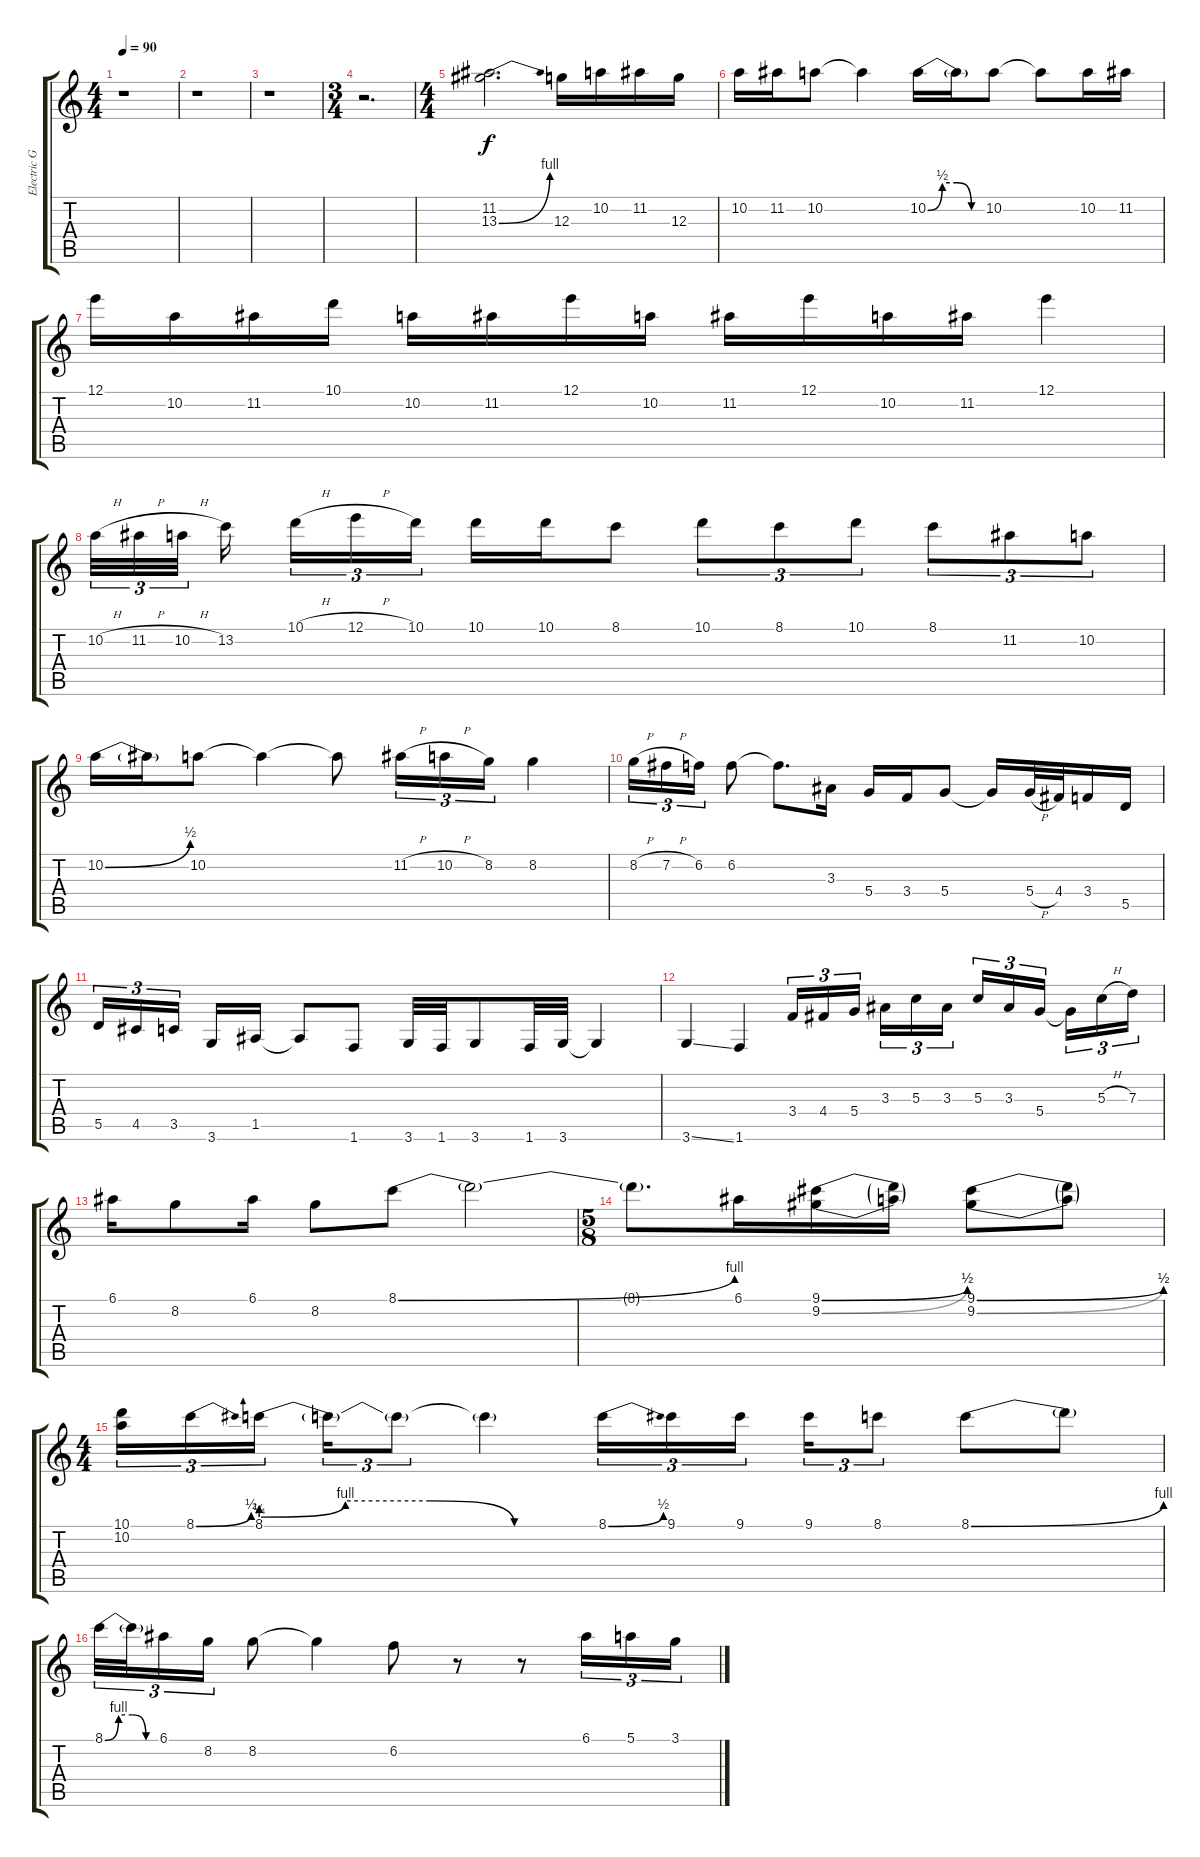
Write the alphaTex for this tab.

\track ("Electric Guitar I (Solo)" "Electric G") {instrument overdrivenguitar}
\staff {score tabs}
\tuning (E4 B3 G3 D3 A2 E2) {hide}
\ts (4 4)
\tempo 90
\clef g2
\ks c
r.1{dy ff} |
r.1 |
r.1 |
\ts (3 4)
r.2{d} |
\ts (4 4)
(11.2 13.3{be (bend 0 0 60 4)}).2{d dy f} 12.3.16 10.2.16 11.2.16 12.3.16 |
10.2.16 11.2.16 10.2.8 10.2{t}.4 10.2{be (custom 0 0 15 2 30 2 45 0 60 0)}.16 10.2{t}.16 10.2.8 10.2{t}.8 10.2.16 11.2.16 |
12.1.16 10.2.16 11.2.16 10.1.16 10.2.16 11.2.16 12.1.16 10.2.16 11.2.16 12.1.16 10.2.16 11.2.16 12.1.4 |
10.2{h}.32{tu (3 2)} 11.2{h}.32{tu (3 2)} 10.2{h}.32{tu (3 2) beam splitsecondary} 13.2.16{beam splitsecondary} 10.1{h}.16{tu (3 2)} 12.1{h}.16{tu (3 2)} 10.1.16{tu (3 2)} 10.1.16 10.1.16 8.1.8 10.1.8{tu (3 2)} 8.1.8{tu (3 2)} 10.1.8{tu (3 2)} 8.1.8{tu (3 2)} 11.2.8{tu (3 2)} 10.2.8{tu (3 2)} |
10.2{be (bend 0 0 60 2)}.16 10.2{t}.16 10.2.8 10.2{t}.4 10.2{t}.8 11.2{h}.16{tu (3 2)} 10.2{h}.16{tu (3 2)} 8.2.16{tu (3 2)} 8.2.4 |
8.2{h}.16{tu (3 2)} 7.2{h}.16{tu (3 2)} 6.2.16{tu (3 2)} 6.2.8 6.2{t}.8{d} 3.3.16 5.4.16 3.4.16 5.4.8 5.4{t}.16 5.4{h}.32 4.4.32 3.4.16 5.5.16 |
5.5.16{tu (3 2)} 4.5.16{tu (3 2)} 3.5.16{tu (3 2) beam splitsecondary} 3.6.16 1.5.16 1.5{t}.8 1.6.8 3.6.32 1.6.32 3.6.8 1.6.32 3.6.32 3.6{t}.4 |
3.6{ss}.4 1.6.4 3.4.16{tu (3 2)} 4.4.16{tu (3 2)} 5.4.16{tu (3 2) beam splitsecondary} 3.3.16{tu (3 2)} 5.3.16{tu (3 2)} 3.3.16{tu (3 2)} 5.3.16{tu (3 2)} 3.3.16{tu (3 2)} 5.4.16{tu (3 2) beam splitsecondary} 5.4{t}.16{tu (3 2)} 5.3{h}.16{tu (3 2)} 7.3.16{tu (3 2)} |
6.1.16 8.2.8 6.1.16 8.2.8 8.1{be (bend 0 0 60 4)}.8 8.1{t}.2 |
\ts (5 8)
8.1{t}.8{d} 6.1.16 (9.1{be (bend 0 0 60 2)} 9.2{be (bend 0 0 60 2)}).16 (9.1{t} 9.2{t}).16 (9.1{be (bend 0 0 60 2)} 9.2{be (bend 0 0 60 2)}).8 (9.1{t} 9.2{t}).8 |
\ts (4 4)
(10.1 10.2).16{tu (3 2)} 8.1{be (bend 0 0 60 2)}.16{tu (3 2)} 8.1{be (custom 0 1 15 4 30 4 45 0 60 0)}.16{tu (3 2) beam splitsecondary} 8.1{t}.16{tu (3 2)} 8.1{t}.8{tu (3 2)} 8.1{t}.4 8.1{be (bend 0 0 60 2)}.16{tu (3 2)} 9.1.16{tu (3 2)} 9.1.16{tu (3 2) beam splitsecondary} 9.1.16{tu (3 2)} 8.1.8{tu (3 2)} 8.1{be (bend 0 0 60 4)}.8 8.1{t}.8 |
8.1{be (custom 0 0 15 4 30 4 45 0 60 0)}.32{tu (3 2)} 8.1{t}.32{tu (3 2)} 6.1.16{tu (3 2)} 8.2.16{tu (3 2)} 8.2.8 8.2{t}.4 6.2.8 r.8 r.8 6.1.16{tu (3 2)} 5.1.16{tu (3 2)} 3.1.16{tu (3 2)}
